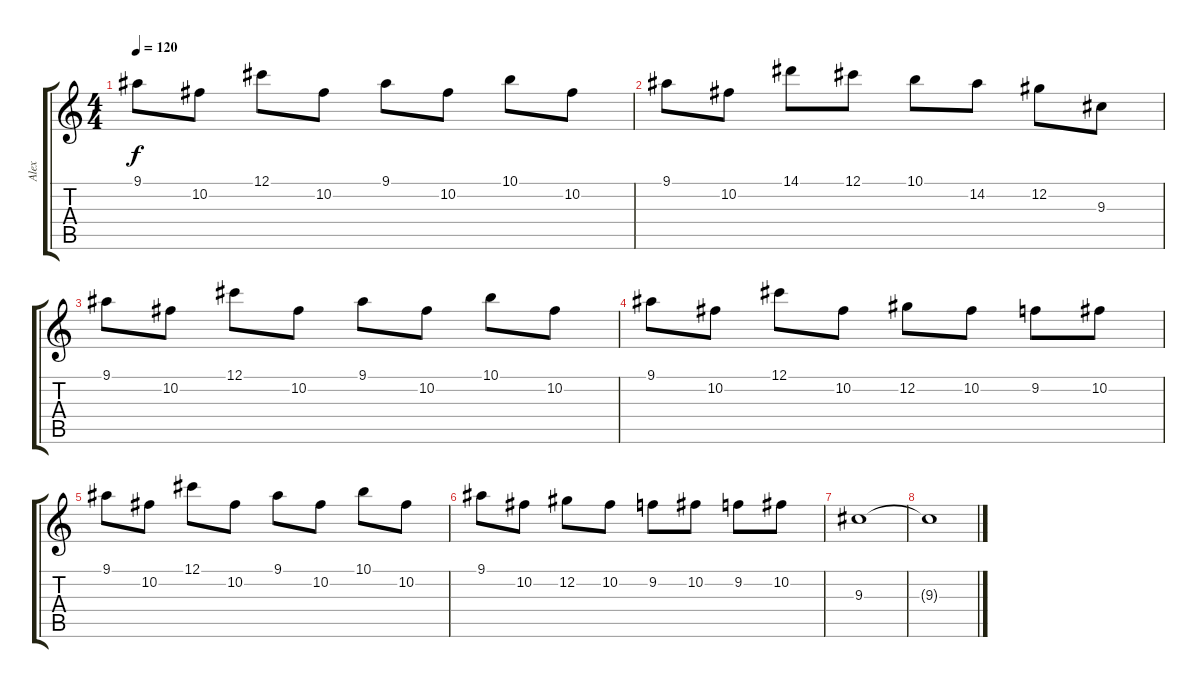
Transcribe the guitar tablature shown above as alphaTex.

\track ("Alex" "Alex") {instrument overdrivenguitar}
\staff {score tabs}
\tuning (Db4 Ab3 E3 B2 Gb2 B1) {hide}
\ts (4 4)
\tempo 120
\clef g2
\ks c
9.1.8{dy f} 10.2.8 12.1.8 10.2.8 9.1.8 10.2.8 10.1.8 10.2.8 |
9.1.8 10.2.8 14.1.8 12.1.8 10.1.8 14.2.8 12.2.8 9.3.8 |
9.1.8 10.2.8 12.1.8 10.2.8 9.1.8 10.2.8 10.1.8 10.2.8 |
9.1.8 10.2.8 12.1.8 10.2.8 12.2.8 10.2.8 9.2.8 10.2.8 |
9.1.8 10.2.8 12.1.8 10.2.8 9.1.8 10.2.8 10.1.8 10.2.8 |
9.1.8 10.2.8 12.2.8 10.2.8 9.2.8 10.2.8 9.2.8 10.2.8 |
9.3.1 |
9.3{t}.1
